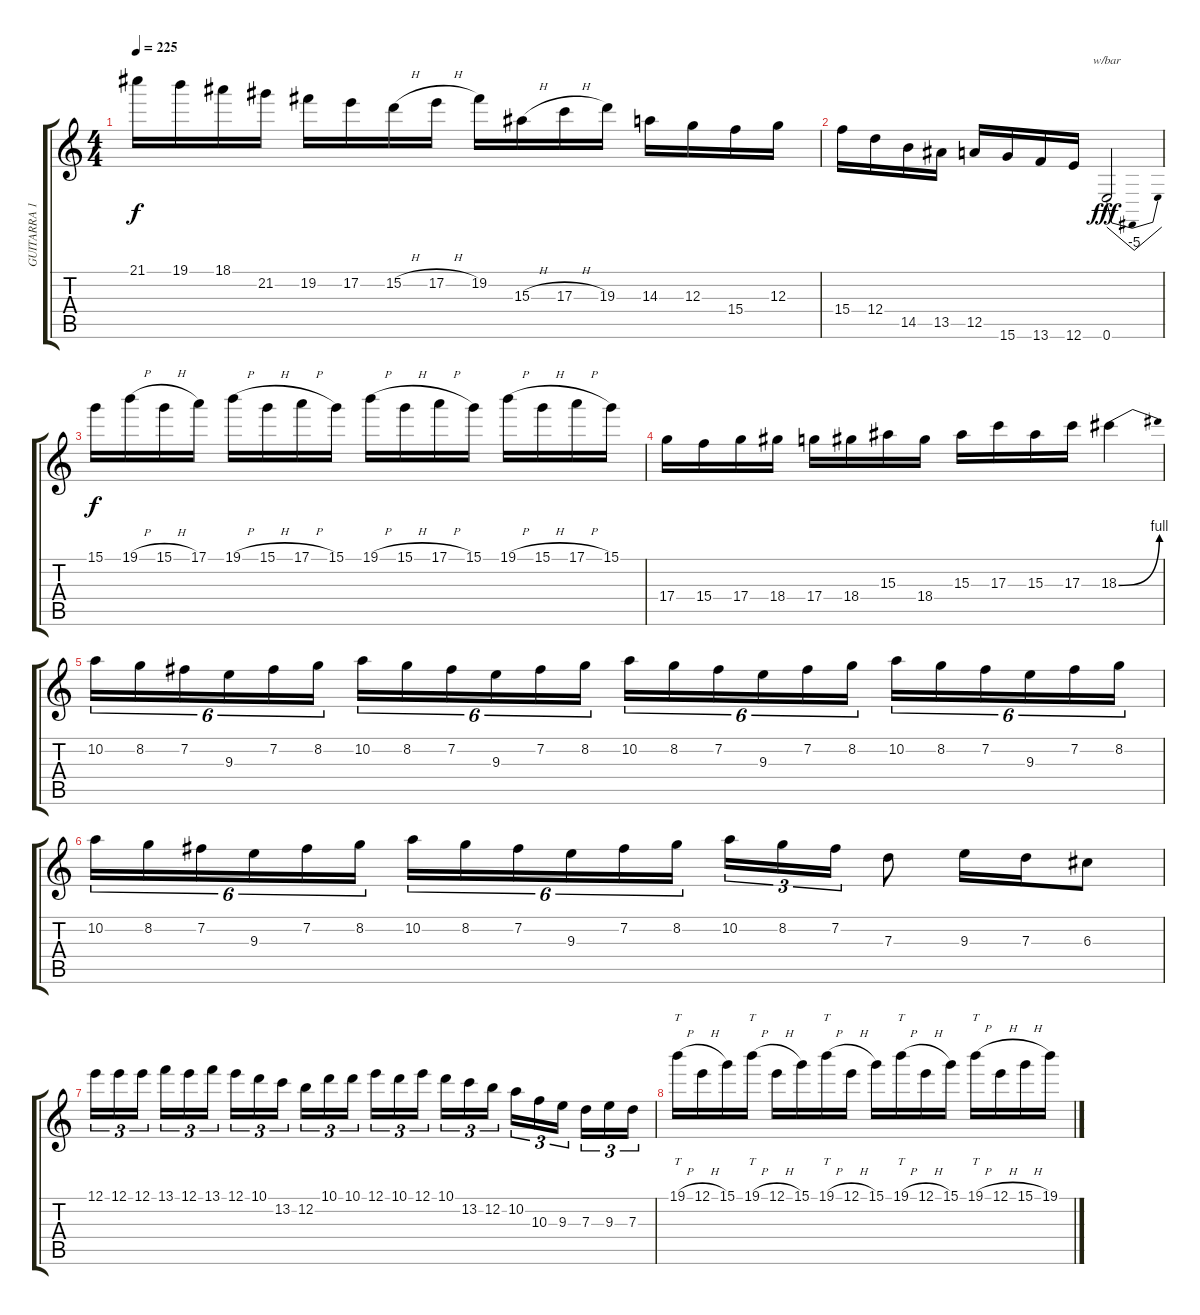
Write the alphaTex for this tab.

\track ("GUITARRA 1" "GUITARRA 1") {instrument distortionguitar}
\staff {score tabs}
\tuning (E4 B3 G3 D3 A2 E2) {hide}
\ts (4 4)
\tempo 225
\clef g2
\ks c
21.1.16{dy f} 19.1.16 18.1.16 21.2.16 19.2.16 17.2.16 15.2{h}.16 17.2{h}.16 19.2.16 15.3{h}.16 17.3{h}.16 19.3.16 14.3.16 12.3.16 15.4.16 12.3.16 |
15.4.16 12.4.16 14.5.16 13.5.16 12.5.16 15.6.16 13.6.16 12.6.16 0.6.2{tbe (dip default 0 0 30 -20 60 0) dy fff} |
15.1.16{dy f} 19.1{h}.16 15.1{h}.16 17.1.16 19.1{h}.16 15.1{h}.16 17.1{h}.16 15.1.16 19.1{h}.16 15.1{h}.16 17.1{h}.16 15.1.16 19.1{h}.16 15.1{h}.16 17.1{h}.16 15.1.16 |
17.4.16 15.4.16 17.4.16 18.4.16 17.4.16 18.4.16 15.3.16 18.4.16 15.3.16 17.3.16 15.3.16 17.3.16 18.3{be (bend 0 0 60 4)}.4 |
10.2.16{tu (6 4)} 8.2.16{tu (6 4)} 7.2.16{tu (6 4)} 9.3.16{tu (6 4)} 7.2.16{tu (6 4)} 8.2.16{tu (6 4)} 10.2.16{tu (6 4)} 8.2.16{tu (6 4)} 7.2.16{tu (6 4)} 9.3.16{tu (6 4)} 7.2.16{tu (6 4)} 8.2.16{tu (6 4)} 10.2.16{tu (6 4)} 8.2.16{tu (6 4)} 7.2.16{tu (6 4)} 9.3.16{tu (6 4)} 7.2.16{tu (6 4)} 8.2.16{tu (6 4)} 10.2.16{tu (6 4)} 8.2.16{tu (6 4)} 7.2.16{tu (6 4)} 9.3.16{tu (6 4)} 7.2.16{tu (6 4)} 8.2.16{tu (6 4)} |
10.2.16{tu (6 4)} 8.2.16{tu (6 4)} 7.2.16{tu (6 4)} 9.3.16{tu (6 4)} 7.2.16{tu (6 4)} 8.2.16{tu (6 4)} 10.2.16{tu (6 4)} 8.2.16{tu (6 4)} 7.2.16{tu (6 4)} 9.3.16{tu (6 4)} 7.2.16{tu (6 4)} 8.2.16{tu (6 4)} 10.2.16{tu (3 2)} 8.2.16{tu (3 2)} 7.2.16{tu (3 2)} 7.3.8 9.3.16 7.3.16 6.3.8 |
12.1.16{tu (3 2)} 12.1.16{tu (3 2)} 12.1.16{tu (3 2)} 13.1.16{tu (3 2)} 12.1.16{tu (3 2)} 13.1.16{tu (3 2)} 12.1.16{tu (3 2)} 10.1.16{tu (3 2)} 13.2.16{tu (3 2)} 12.2.16{tu (3 2)} 10.1.16{tu (3 2)} 10.1.16{tu (3 2)} 12.1.16{tu (3 2)} 10.1.16{tu (3 2)} 12.1.16{tu (3 2)} 10.1.16{tu (3 2)} 13.2.16{tu (3 2)} 12.2.16{tu (3 2)} 10.2.16{tu (3 2)} 10.3.16{tu (3 2)} 9.3.16{tu (3 2)} 7.3.16{tu (3 2)} 9.3.16{tu (3 2)} 7.3.16{tu (3 2)} |
19.1{h}.16{tt} 12.1{h}.16 15.1.16 19.1{h}.16{tt} 12.1{h}.16 15.1.16 19.1{h}.16{tt} 12.1{h}.16 15.1.16 19.1{h}.16{tt} 12.1{h}.16 15.1.16 19.1{h}.16{tt} 12.1{h}.16 15.1{h}.16 19.1.16
